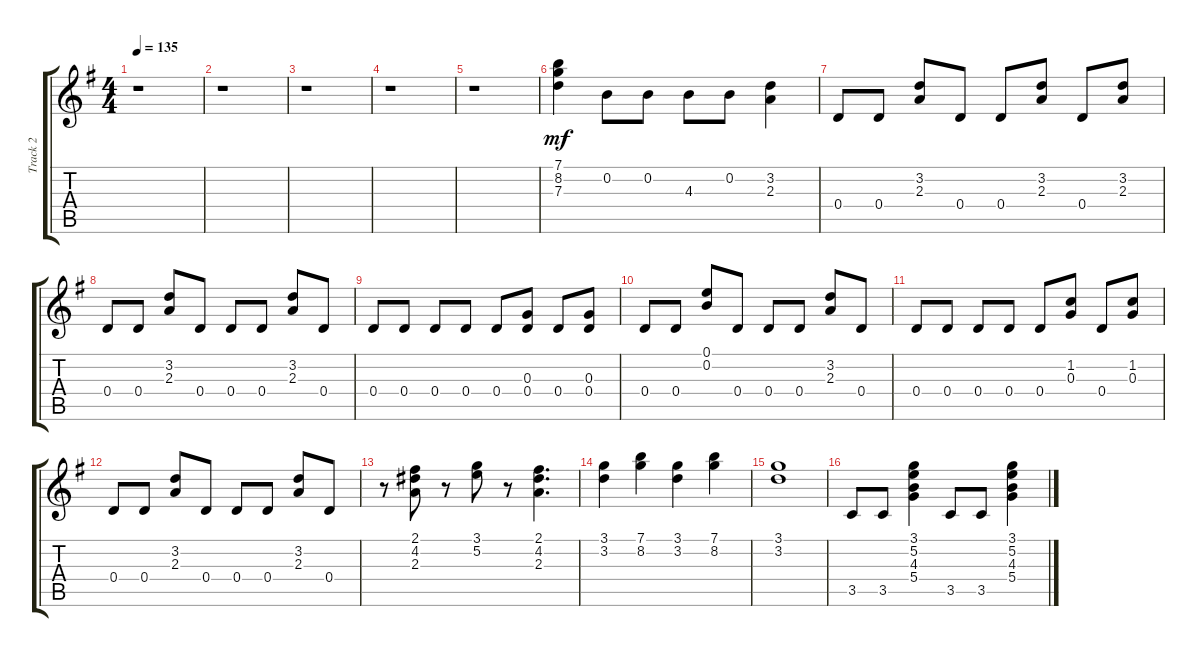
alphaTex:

\track ("Track 2" "Track 2") {instrument acousticguitarsteel}
\staff {score tabs}
\tuning (E4 B3 G3 D3 A2 E2) {hide}
\ts (4 4)
\tempo 135
\clef g2
\ks g
r.1{dy mf} |
r.1 |
r.1 |
r.1 |
r.1 |
(7.1 8.2 7.3).4 0.2.8 0.2.8 4.3.8 0.2.8 (3.2 2.3).4 |
0.4.8 0.4.8 (3.2 2.3).8 0.4.8 0.4.8 (3.2 2.3).8 0.4.8 (3.2 2.3).8 |
0.4.8 0.4.8 (3.2 2.3).8 0.4.8 0.4.8 0.4.8 (3.2 2.3).8 0.4.8 |
0.4.8 0.4.8 0.4.8 0.4.8 0.4.8 (0.3 0.4).8 0.4.8 (0.3 0.4).8 |
0.4.8 0.4.8 (0.1 0.2).8 0.4.8 0.4.8 0.4.8 (3.2 2.3).8 0.4.8 |
0.4.8 0.4.8 0.4.8 0.4.8 0.4.8 (1.2 0.3).8 0.4.8 (1.2 0.3).8 |
0.4.8 0.4.8 (3.2 2.3).8 0.4.8 0.4.8 0.4.8 (3.2 2.3).8 0.4.8 |
r.8 (2.1 4.2 2.3).8 r.8 (3.1 5.2).8 r.8 (2.1 4.2 2.3).4{d} |
(3.1 3.2).4 (7.1 8.2).4 (3.1 3.2).4 (7.1 8.2).4 |
(3.1 3.2).1 |
3.5.8 3.5.8 (3.1 5.2 4.3 5.4).4 3.5.8 3.5.8 (3.1 5.2 4.3 5.4).4
